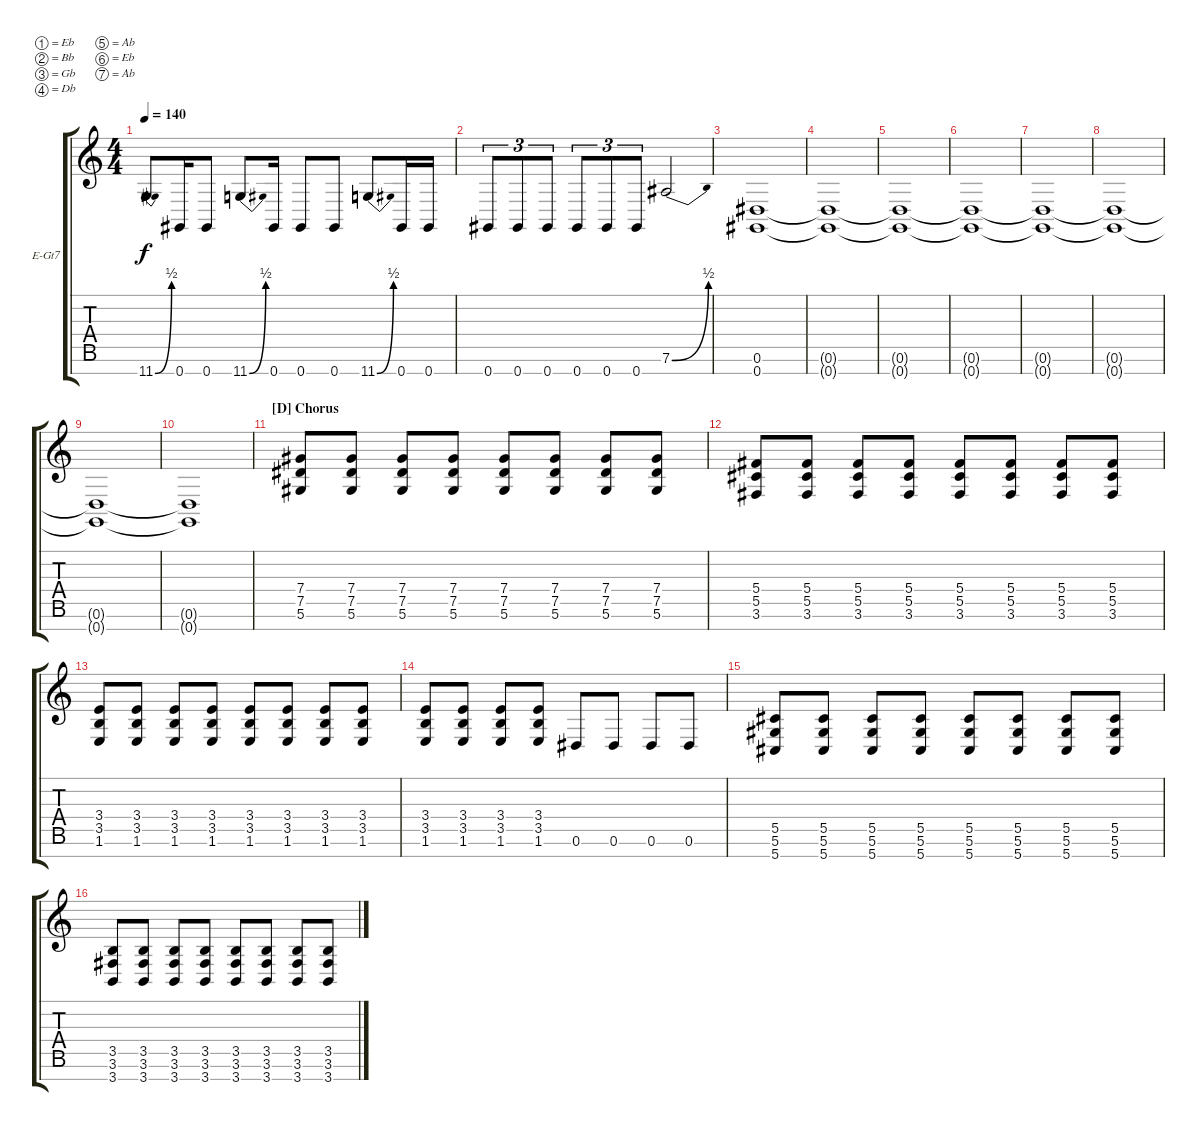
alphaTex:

\bracketExtendMode groupsimilarinstruments
\firstSystemTrackNameOrientation horizontal
\otherSystemsTrackNameOrientation horizontal
\track ("Right Guitar" "E-Gt7") {instrument distortionguitar}
\staff {score tabs}
\tuning (Eb4 Bb3 Gb3 Db3 Ab2 Eb2 Ab1)
\ts (4 4)
\tempo 140
\clef g2
\ks c
11.7{be (bend 0 0 59.4 2)}.8{dy f} 0.7.16 0.7.8 11.7{be (bend 0 0 59.4 2)}.8 0.7.16 0.7.8 0.7.8 11.7{be (bend 0 0 60 2)}.8 0.7.16 0.7.16 |
0.7.8{tu (3 2)} 0.7.8{tu (3 2)} 0.7.8{tu (3 2)} 0.7.8{tu (3 2)} 0.7.8{tu (3 2)} 0.7.8{tu (3 2)} 7.6{be (bend 0 0 60 2)}.2 |
(0.6 0.7).1 |
(0.7{t} 0.6{t}).1 |
(0.7{t} 0.6{t}).1 |
(0.7{t} 0.6{t}).1 |
(0.7{t} 0.6{t}).1 |
(0.7{t} 0.6{t}).1 |
(0.7{t} 0.6{t}).1 |
(0.7{t} 0.6{t}).1 |
\section ("D" "Chorus")
(5.6 7.5 7.4).8 (7.5 5.6 7.4).8 (7.5 5.6 7.4).8 (7.5 5.6 7.4).8 (7.5 5.6 7.4).8 (7.5 5.6 7.4).8 (7.5 5.6 7.4).8 (7.5 5.6 7.4).8 |
(3.6 5.5 5.4).8 (3.6 5.5 5.4).8 (3.6 5.5 5.4).8 (3.6 5.5 5.4).8 (3.6 5.5 5.4).8 (3.6 5.5 5.4).8 (3.6 5.5 5.4).8 (3.6 5.5 5.4).8 |
(1.6 3.5 3.4).8 (1.6 3.5 3.4).8 (1.6 3.5 3.4).8 (1.6 3.5 3.4).8 (1.6 3.5 3.4).8 (1.6 3.5 3.4).8 (1.6 3.5 3.4).8 (1.6 3.5 3.4).8 |
(1.6 3.5 3.4).8 (1.6 3.5 3.4).8 (1.6 3.5 3.4).8 (1.6 3.5 3.4).8 0.6.8 0.6.8 0.6.8 0.6.8 |
(5.7 5.6 5.5).8 (5.7 5.6 5.5).8 (5.7 5.6 5.5).8 (5.7 5.6 5.5).8 (5.7 5.6 5.5).8 (5.7 5.6 5.5).8 (5.7 5.6 5.5).8 (5.7 5.6 5.5).8 |
(3.7 3.6 3.5).8 (3.7 3.6 3.5).8 (3.7 3.6 3.5).8 (3.7 3.6 3.5).8 (3.7 3.6 3.5).8 (3.7 3.6 3.5).8 (3.7 3.6 3.5).8 (3.7 3.6 3.5).8
